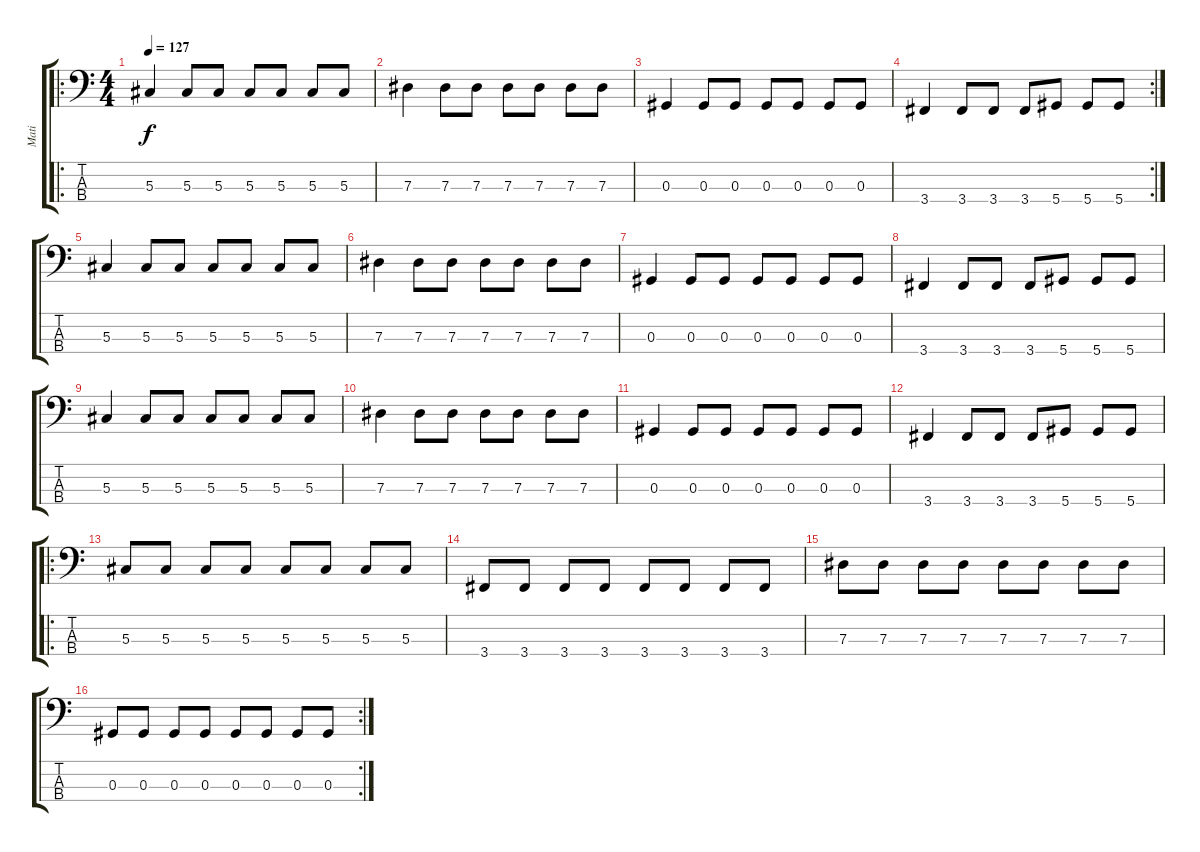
\track ("Mati" "Mati") {instrument electricbasspick}
\staff {score tabs}
\tuning (Gb2 Db2 Ab1 Eb1) {hide}
\ro
\ts (4 4)
\tempo 127
\clef f4
\ks c
5.3.4{dy f} 5.3.8 5.3.8 5.3.8 5.3.8 5.3.8 5.3.8 |
7.3.4 7.3.8 7.3.8 7.3.8 7.3.8 7.3.8 7.3.8 |
0.3.4 0.3.8 0.3.8 0.3.8 0.3.8 0.3.8 0.3.8 |
\rc 2
3.4.4 3.4.8 3.4.8 3.4.8 5.4.8 5.4.8 5.4.8 |
5.3.4 5.3.8 5.3.8 5.3.8 5.3.8 5.3.8 5.3.8 |
7.3.4 7.3.8 7.3.8 7.3.8 7.3.8 7.3.8 7.3.8 |
0.3.4 0.3.8 0.3.8 0.3.8 0.3.8 0.3.8 0.3.8 |
3.4.4 3.4.8 3.4.8 3.4.8 5.4.8 5.4.8 5.4.8 |
5.3.4 5.3.8 5.3.8 5.3.8 5.3.8 5.3.8 5.3.8 |
7.3.4 7.3.8 7.3.8 7.3.8 7.3.8 7.3.8 7.3.8 |
0.3.4 0.3.8 0.3.8 0.3.8 0.3.8 0.3.8 0.3.8 |
3.4.4 3.4.8 3.4.8 3.4.8 5.4.8 5.4.8 5.4.8 |
\ro
5.3.8 5.3.8 5.3.8 5.3.8 5.3.8 5.3.8 5.3.8 5.3.8 |
3.4.8 3.4.8 3.4.8 3.4.8 3.4.8 3.4.8 3.4.8 3.4.8 |
7.3.8 7.3.8 7.3.8 7.3.8 7.3.8 7.3.8 7.3.8 7.3.8 |
\rc 2
0.3.8 0.3.8 0.3.8 0.3.8 0.3.8 0.3.8 0.3.8 0.3.8
